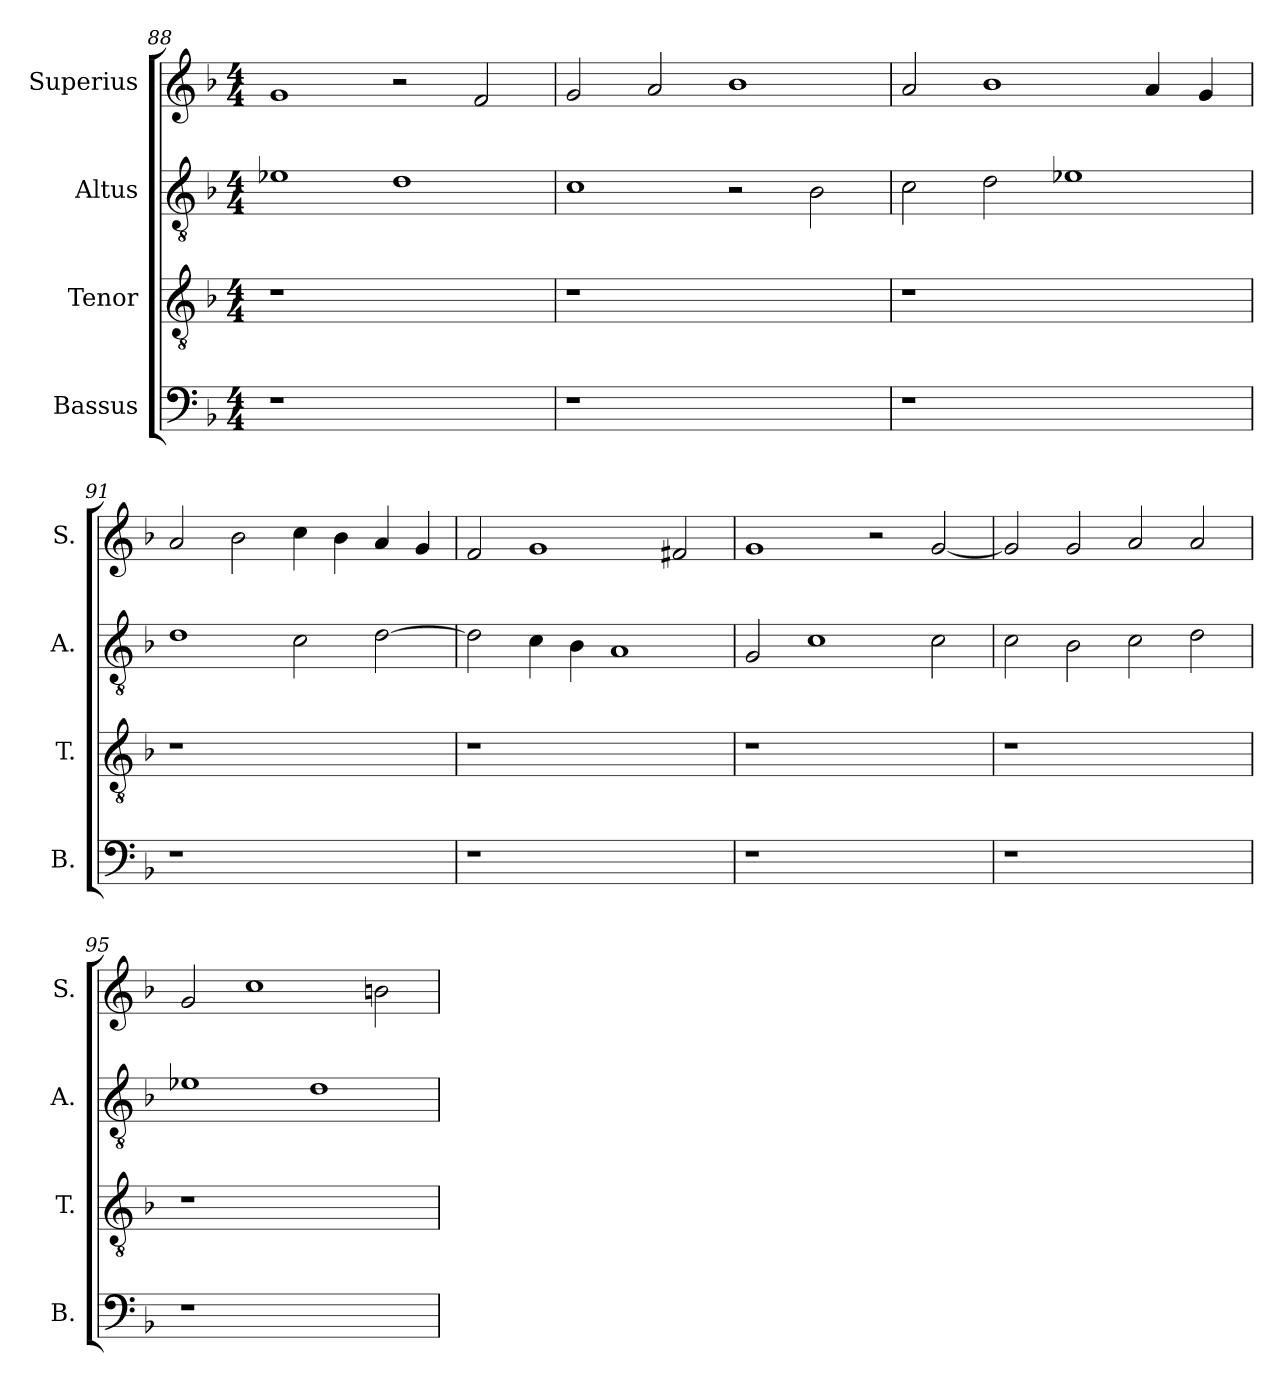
**kern	**kern	**kern	**kern
*part4	*part3	*part2	*part1
*staff4	*staff3	*staff2	*staff1
*I"Bassus	*I"Tenor	*I"Altus	*I"Superius
*I'B.	*I'T.	*I'A.	*I'S.
*clefF4	*clefGv2	*clefGv2	*clefG2
*	*ITrd7c12	*ITrd7c12	*
*k[b-]	*k[b-]	*k[b-]	*k[b-]
*F:	*F:	*F:	*F:
*M4/4	*M4/4	*M4/4	*M4/4
=88	=88	=88	=88
!LO:N:vis=1	!LO:N:vis=1	!	!
1r	1r	1E-Xi	1gi
1ryy	1ryy	1Di	2r
.	.	.	2fi/
=89	=89	=89	=89
!LO:N:vis=1	!LO:N:vis=1	!	!
1r	1r	1Ci	2gi/
.	.	.	2ai/
1ryy	1ryy	2r	1b-i
.	.	2BB-i\	.
=90	=90	=90	=90
!LO:N:vis=1	!LO:N:vis=1	!	!
1r	1r	2Ci\	2ai/
.	.	2Di\	1b-i
1ryy	1ryy	1E-Xi	.
.	.	.	4ai/
.	.	.	4gi/
!!LO:LB:g=z
=91	=91	=91	=91
!LO:N:vis=1	!LO:N:vis=1	!	!
1r	1r	1Di	2ai/
.	.	.	2b-i\
1ryy	1ryy	2Ci\	4cci\
.	.	.	4b-i\
.	.	[>2Di\	4ai/
.	.	.	4gi/
=92	=92	=92	=92
!LO:N:vis=1	!LO:N:vis=1	!	!
1r	1r	2Di\]	2fi/
.	.	4Ci\	1gi
.	.	4BB-i\	.
1ryy	1ryy	1AAi	.
.	.	.	2f#Xi/
=93	=93	=93	=93
!LO:N:vis=1	!LO:N:vis=1	!	!
1r	1r	2GGi/	1gi
.	.	1Ci	.
1ryy	1ryy	.	2r
.	.	2Ci\	[<2gi/
=94	=94	=94	=94
!LO:N:vis=1	!LO:N:vis=1	!	!
1r	1r	2Ci\	2gi/]
.	.	2BB-i\	2gi/
1ryy	1ryy	2Ci\	2ai/
.	.	2Di\	2ai/
=95	=95	=95	=95
!LO:N:vis=1	!LO:N:vis=1	!	!
1r	1r	1E-Xi	2gi/
.	.	.	1cci
1ryy	1ryy	1Di	.
.	.	.	2bni\
=	=	=	=
*-	*-	*-	*-
